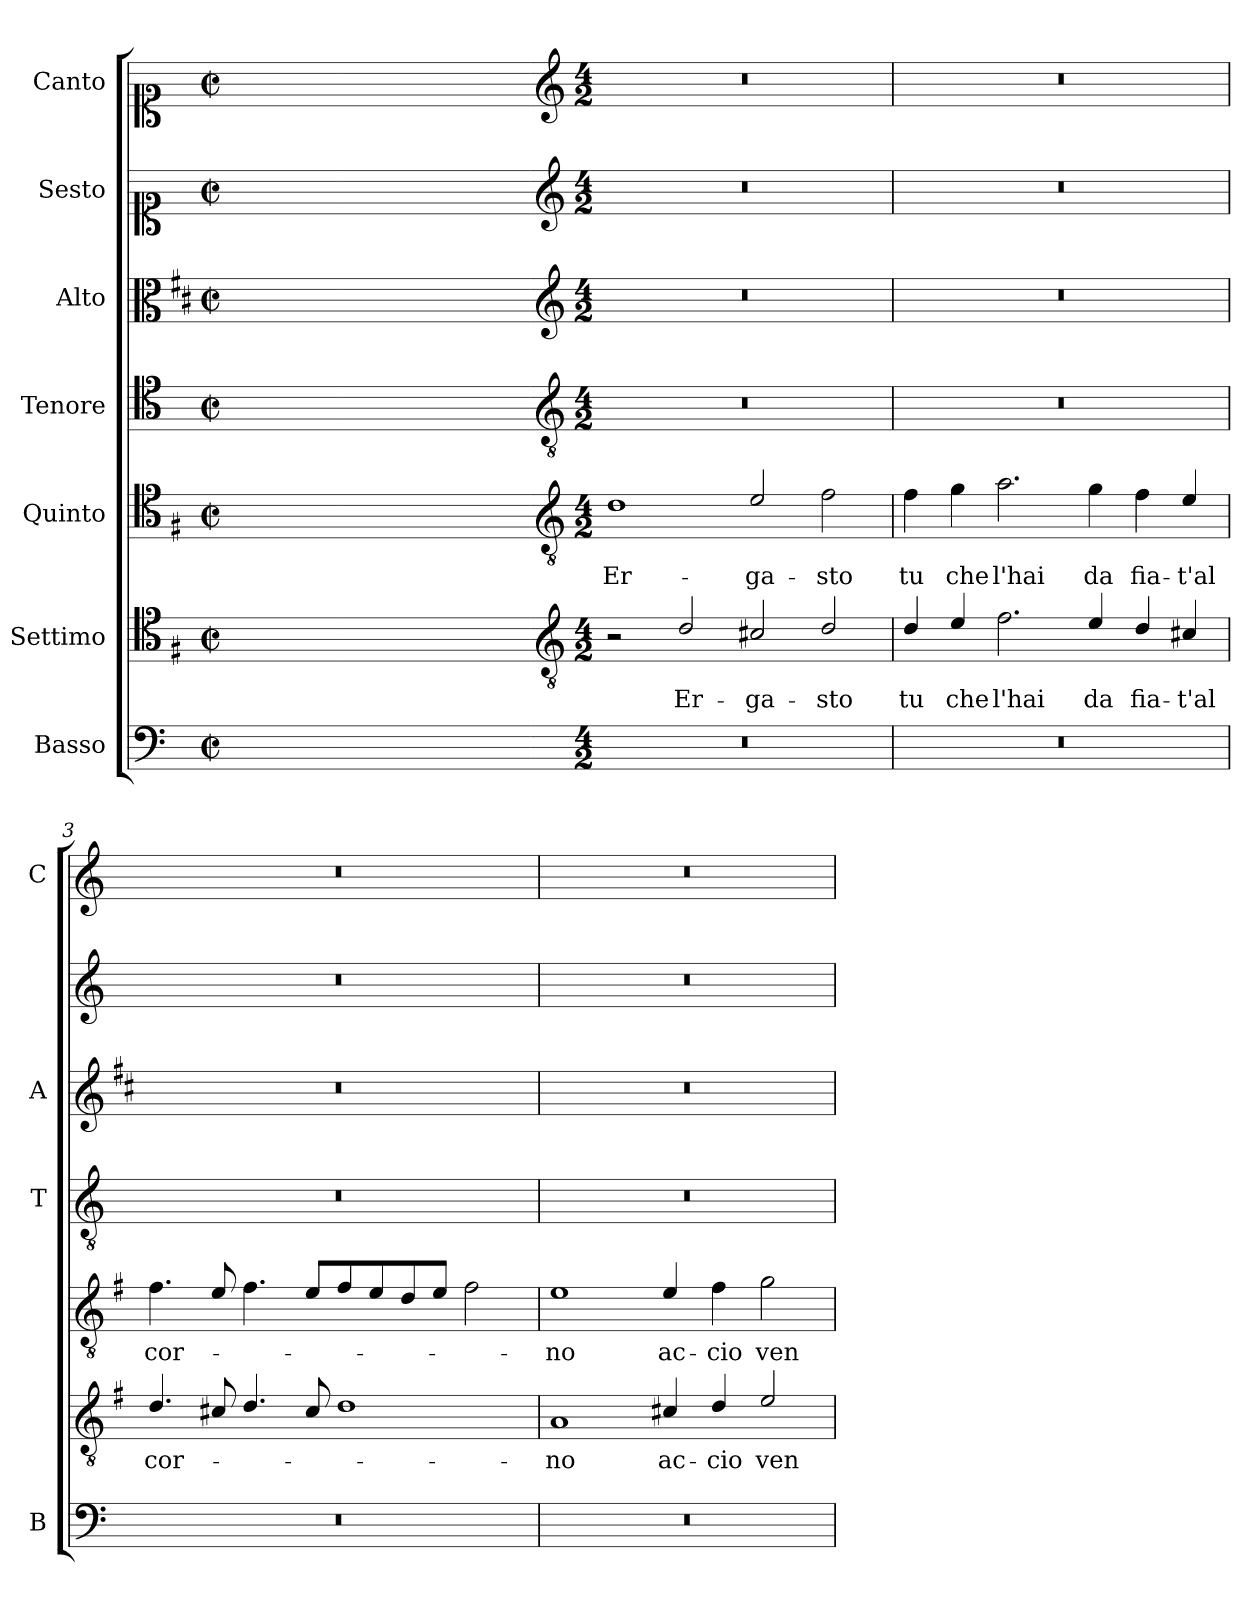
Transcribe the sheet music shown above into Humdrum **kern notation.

**kern	**kern	**text	**kern	**text	**kern	**kern	**kern	**kern
*part7	*part6	*part6	*part5	*part5	*part4	*part3	*part2	*part1
*staff7	*staff6	*staff6	*staff5	*staff5	*staff4	*staff3	*staff2	*staff1
*I"Basso	*I"Settimo	*	*I"Quinto	*	*I"Tenore	*I"Alto	*I"Sesto	*I"Canto
*I'B	*	*	*	*	*I'T	*I'A	*	*I'C
*clefF4	*clefC4	*	*clefC4	*	*clefC4	*clefC3	*clefC1	*clefC1
*	*ITrd4c7	*	*ITrd4c7	*	*	*ITrd1c2	*	*
*k[]	*k[]	*	*k[]	*	*k[]	*k[]	*k[]	*k[]
*C:	*C:	*	*C:	*	*C:	*C:	*C:	*C:
*M2/2	*M2/2	*	*M2/2	*	*M2/2	*M2/2	*M2/2	*M2/2
*met(c|)	*met(c|)	*	*met(c|)	*	*met(c|)	*met(c|)	*met(c|)	*met(c|)
=	=	=	=	=	=	=	=	=
1ryy	1ryy	.	1ryy	.	1ryy	1ryy	1ryy	1ryy
=1X-	=1X-	=1X-	=1X-	=1X-	=1X-	=1X-	=1X-	=1X-
4ryy	4ryy	.	4ryy	.	4ryy	4ryy	4ryy	4ryy
4ryy	4ryy	.	4ryy	.	4ryy	4ryy	4ryy	4ryy
4ryy	4ryy	.	4ryy	.	4ryy	4ryy	4ryy	4ryy
4ryy	4ryy	.	4ryy	.	4ryy	4ryy	4ryy	4ryy
=1-	=1-	=1-	=1-	=1-	=1-	=1-	=1-	=1-
*	*clefGv2	*	*clefGv2	*	*clefGv2	*clefG2	*clefG2	*clefG2
*M4/2	*M4/2	*	*M4/2	*	*M4/2	*M4/2	*M4/2	*M4/2
!	!	!	!	!LO:LY:b	!	!	!	!
0r	2r	.	1G	Er-	0r	0r	0r	0r
!	!	!LO:LY:b	!	!	!	!	!	!
.	2G/	Er-	.	.	.	.	.	.
!	!	!LO:LY:b	!	!LO:LY:b	!	!	!	!
.	2F#X/	-ga-	2A/	-ga-	.	.	.	.
!	!	!LO:LY:b	!	!LO:LY:b	!	!	!	!
.	2G/	-sto	2B\	-sto	.	.	.	.
=2	=2	=2	=2	=2	=2	=2	=2	=2
!	!	!LO:LY:b	!	!LO:LY:b	!	!	!	!
0r	4G/	tu	4B\	tu	0r	0r	0r	0r
!	!	!LO:LY:b	!	!LO:LY:b	!	!	!	!
.	4A/	che	4c\	che	.	.	.	.
!	!	!LO:LY:b	!	!LO:LY:b	!	!	!	!
.	2.B\	l'hai	2.d\	l'hai	.	.	.	.
!	!	!LO:LY:b	!	!LO:LY:b	!	!	!	!
.	4A/	da	4c\	da	.	.	.	.
!	!	!LO:LY:b	!	!LO:LY:b	!	!	!	!
.	4G/	fia-	4B\	fia-	.	.	.	.
!	!	!LO:LY:b	!	!LO:LY:b	!	!	!	!
.	4F#X/	-t'al	4A/	-t'al	.	.	.	.
=3	=3	=3	=3	=3	=3	=3	=3	=3
!	!	!LO:LY:b	!	!LO:LY:b	!	!	!	!
0r	4.G/	cor-	4.B\	cor-	0r	0r	0r	0r
.	8F#X/	.	8A/	.	.	.	.	.
.	4.G/	.	4.B\	.	.	.	.	.
.	8F#/	.	8A/L	.	.	.	.	.
.	1G	.	8B/	.	.	.	.	.
.	.	.	8A/	.	.	.	.	.
.	.	.	8G/	.	.	.	.	.
.	.	.	8A/J	.	.	.	.	.
.	.	.	2B\	.	.	.	.	.
!!LO:LB:g=z
=4	=4	=4	=4	=4	=4	=4	=4	=4
!	!	!LO:LY:b	!	!LO:LY:b	!	!	!	!
0r	1D	-no	1A	-no	0r	0r	0r	0r
!	!	!LO:LY:b	!	!LO:LY:b	!	!	!	!
.	4F#X/	ac-	4A/	ac-	.	.	.	.
!	!	!LO:LY:b	!	!LO:LY:b	!	!	!	!
.	4G/	-cio	4B\	-cio	.	.	.	.
!	!	!LO:LY:b	!	!LO:LY:b	!	!	!	!
.	2A/	ven-	2c\	ven-	.	.	.	.
=	=	=	=	=	=	=	=	=
*-	*-	*-	*-	*-	*-	*-	*-	*-
